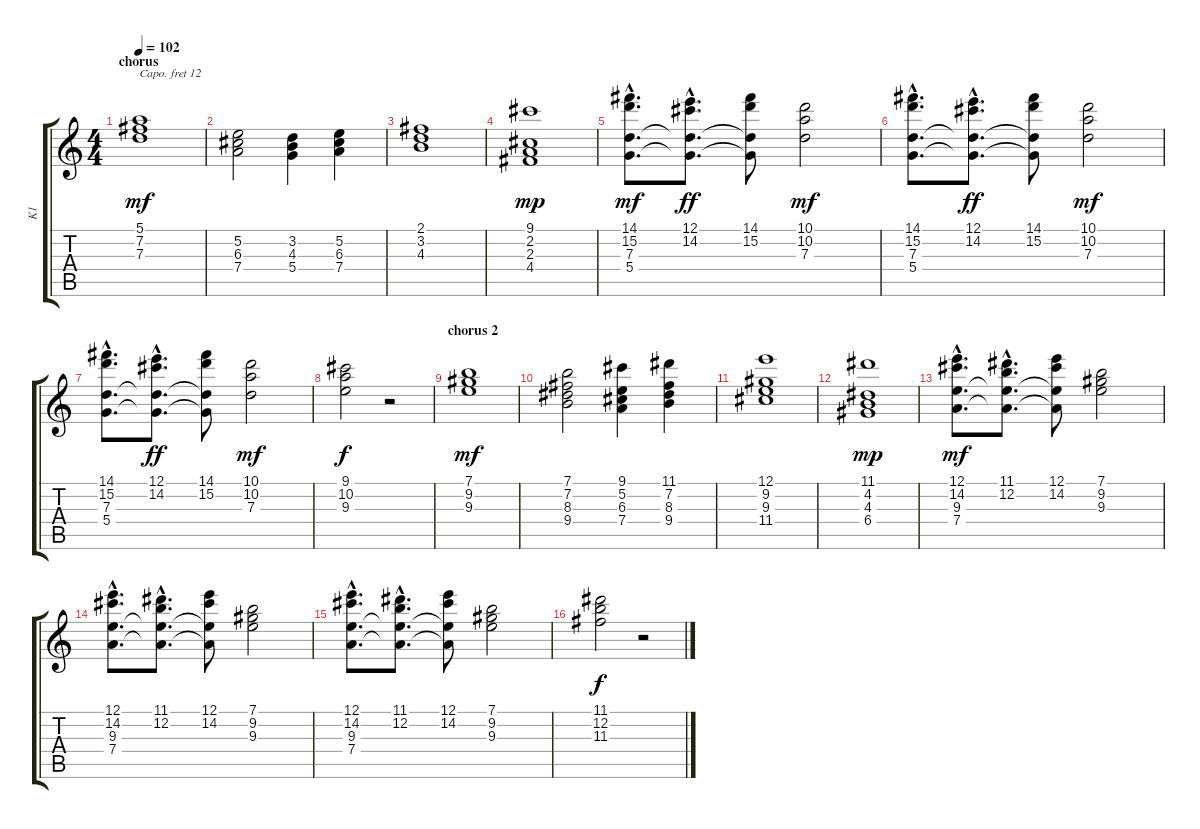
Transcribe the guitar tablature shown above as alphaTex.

\track ("K1" "K1") {instrument stringensemble1}
\staff {score tabs}
\capo 12
\tuning (E4 B3 G3 D3 A2 E2) {hide}
\ts (4 4)
\section ("" "chorus")
\tempo 102
\clef g2
\ks c
(5.1 7.2 7.3).1{dy mf} |
(5.2 6.3 7.4).2 (3.2 4.3 5.4).4 (5.2 6.3 7.4).4 |
(2.1 3.2 4.3).1 |
(9.1 2.2 2.3 4.4).1{dy mp} |
(14.1{hac} 15.2{hac} 7.3{hac} 5.4{hac}).8{d dy mf} (12.1{hac} 14.2{hac} 7.3{hac t} 5.4{hac t}).8{d dy ff} (14.1 15.2 7.3{t} 5.4{t}).8 (10.1 10.2 7.3).2{dy mf} |
(14.1{hac} 15.2{hac} 7.3{hac} 5.4{hac}).8{d} (12.1{hac} 14.2{hac} 7.3{hac t} 5.4{hac t}).8{d dy ff} (14.1 15.2 7.3{t} 5.4{t}).8 (10.1 10.2 7.3).2{dy mf} |
(14.1{hac} 15.2{hac} 7.3{hac} 5.4{hac}).8{d} (12.1{hac} 14.2{hac} 7.3{hac t} 5.4{hac t}).8{d dy ff} (14.1 15.2 7.3{t} 5.4{t}).8 (10.1 10.2 7.3).2{dy mf} |
(9.1 10.2 9.3).2{dy f} r.2 |
\section ("" "chorus 2")
(7.1 9.2 9.3).1{dy mf} |
(7.1 7.2 8.3 9.4).2 (9.1 5.2 6.3 7.4).4 (11.1 7.2 8.3 9.4).4 |
(12.1 9.2 9.3 11.4).1 |
(11.1 4.2 4.3 6.4).1{dy mp} |
(12.1{hac} 14.2{hac} 9.3{hac} 7.4{hac}).8{d dy mf} (11.1{hac} 12.2{hac} 9.3{hac t} 7.4{hac t}).8{d} (12.1 14.2 9.3{t} 7.4{t}).8 (7.1 9.2 9.3).2 |
(12.1{hac} 14.2{hac} 9.3{hac} 7.4{hac}).8{d} (11.1{hac} 12.2{hac} 9.3{hac t} 7.4{hac t}).8{d} (12.1 14.2 9.3{t} 7.4{t}).8 (7.1 9.2 9.3).2 |
(12.1{hac} 14.2{hac} 9.3{hac} 7.4{hac}).8{d} (11.1{hac} 12.2{hac} 9.3{hac t} 7.4{hac t}).8{d} (12.1 14.2 9.3{t} 7.4{t}).8 (7.1 9.2 9.3).2 |
(11.1 12.2 11.3).2{dy f} r.2
